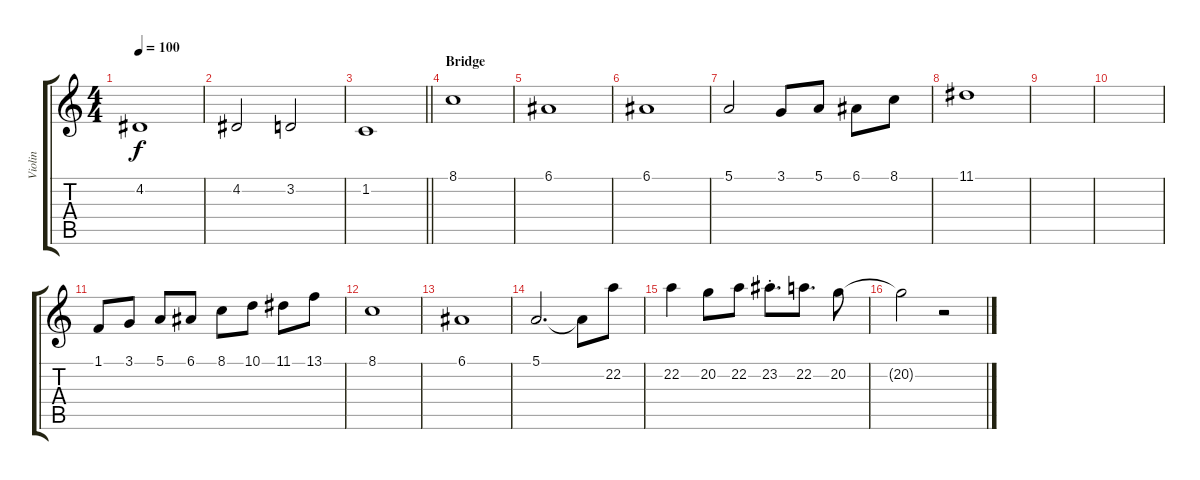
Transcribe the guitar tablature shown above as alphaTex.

\track ("Violin" "Violin") {instrument cello}
\staff {score tabs}
\tuning (E4 B3 G3 D3 A2 E2) {hide}
\ts (4 4)
\tempo 100
\clef g2
\ks c
4.2.1{dy f} |
4.2.2 3.2.2 |
\barLineRight lightlight
1.2.1 |
\section ("" "Bridge")
8.1.1 |
6.1.1 |
6.1.1 |
5.1.2 3.1.8 5.1.8 6.1.8 8.1.8 |
11.1.1 |
|
|
1.1.8 3.1.8 5.1.8 6.1.8 8.1.8 10.1.8 11.1.8 13.1.8 |
8.1.1 |
6.1.1 |
5.1.2{d} 5.1{t}.8 22.2.8 |
22.2.4 20.2.8 22.2.8 23.2{st}.8{d} 22.2.8{d} 20.2.8 |
20.2{t}.2 r.2
